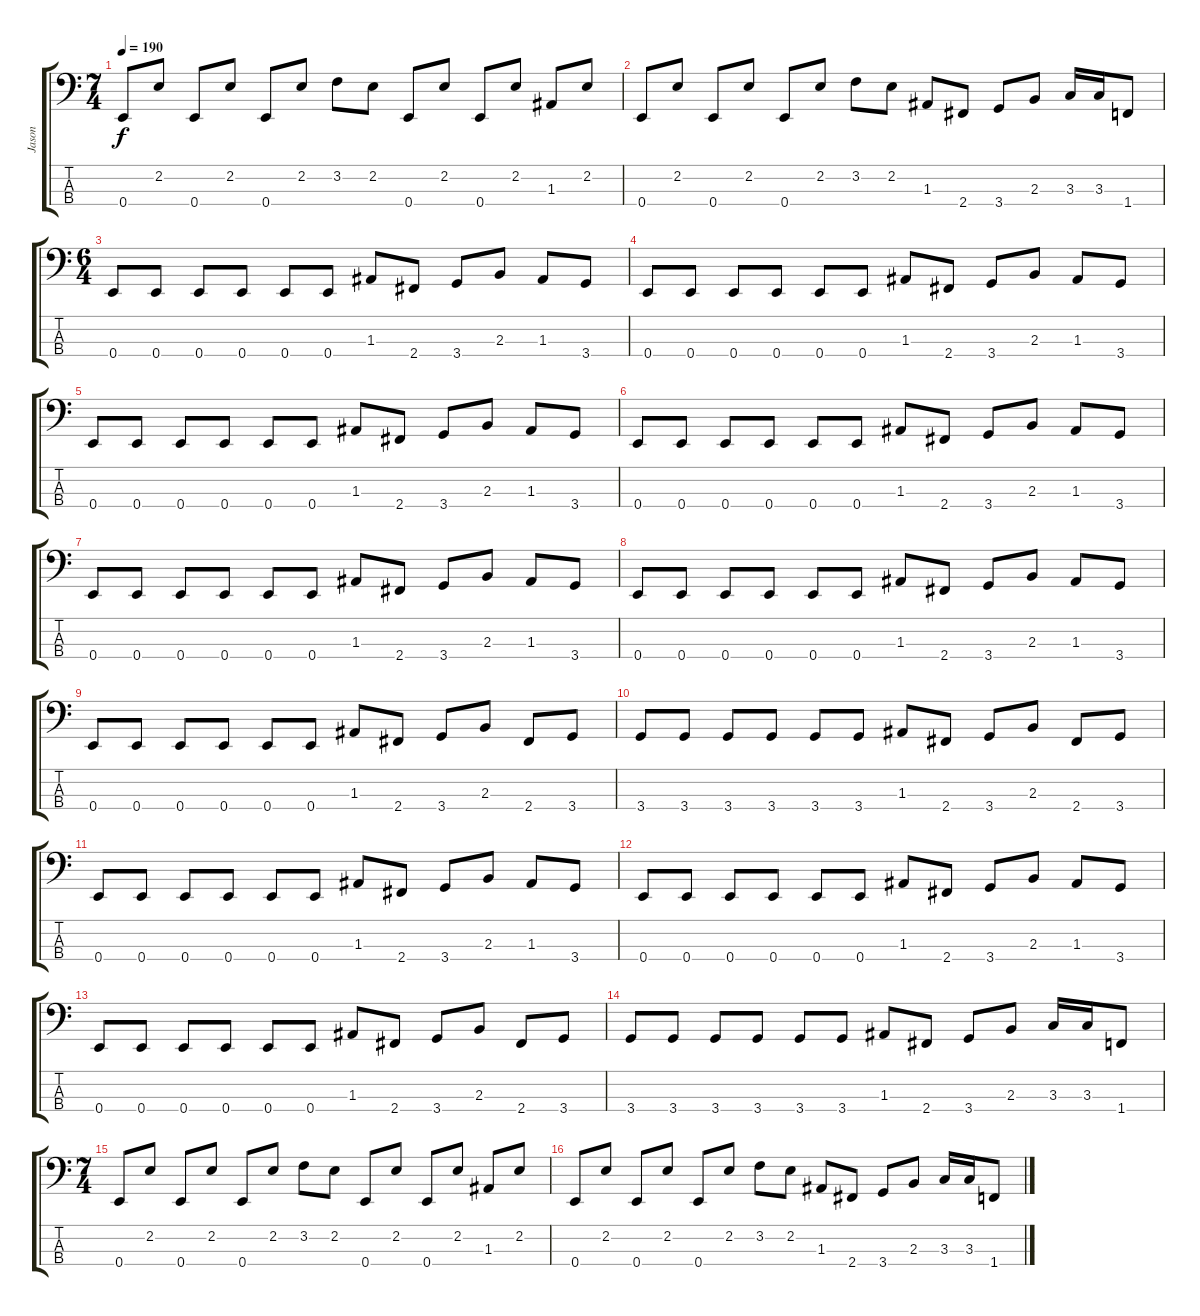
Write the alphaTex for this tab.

\track ("Jason" "Jason") {instrument electricbasspick}
\staff {score tabs}
\tuning (G2 D2 A1 E1) {hide}
\ts (7 4)
\tempo 190
\clef f4
\ks c
0.4.8{dy f} 2.2.8 0.4.8 2.2.8 0.4.8 2.2.8 3.2.8 2.2.8 0.4.8 2.2.8 0.4.8 2.2.8 1.3.8 2.2.8 |
0.4.8 2.2.8 0.4.8 2.2.8 0.4.8 2.2.8 3.2.8 2.2.8 1.3.8 2.4.8 3.4.8 2.3.8 3.3.16 3.3.16 1.4.8 |
\ts (6 4)
0.4.8 0.4.8 0.4.8 0.4.8 0.4.8 0.4.8 1.3.8 2.4.8 3.4.8 2.3.8 1.3.8 3.4.8 |
0.4.8 0.4.8 0.4.8 0.4.8 0.4.8 0.4.8 1.3.8 2.4.8 3.4.8 2.3.8 1.3.8 3.4.8 |
0.4.8 0.4.8 0.4.8 0.4.8 0.4.8 0.4.8 1.3.8 2.4.8 3.4.8 2.3.8 1.3.8 3.4.8 |
0.4.8 0.4.8 0.4.8 0.4.8 0.4.8 0.4.8 1.3.8 2.4.8 3.4.8 2.3.8 1.3.8 3.4.8 |
0.4.8 0.4.8 0.4.8 0.4.8 0.4.8 0.4.8 1.3.8 2.4.8 3.4.8 2.3.8 1.3.8 3.4.8 |
0.4.8 0.4.8 0.4.8 0.4.8 0.4.8 0.4.8 1.3.8 2.4.8 3.4.8 2.3.8 1.3.8 3.4.8 |
0.4.8 0.4.8 0.4.8 0.4.8 0.4.8 0.4.8 1.3.8 2.4.8 3.4.8 2.3.8 2.4.8 3.4.8 |
3.4.8 3.4.8 3.4.8 3.4.8 3.4.8 3.4.8 1.3.8 2.4.8 3.4.8 2.3.8 2.4.8 3.4.8 |
0.4.8 0.4.8 0.4.8 0.4.8 0.4.8 0.4.8 1.3.8 2.4.8 3.4.8 2.3.8 1.3.8 3.4.8 |
0.4.8 0.4.8 0.4.8 0.4.8 0.4.8 0.4.8 1.3.8 2.4.8 3.4.8 2.3.8 1.3.8 3.4.8 |
0.4.8 0.4.8 0.4.8 0.4.8 0.4.8 0.4.8 1.3.8 2.4.8 3.4.8 2.3.8 2.4.8 3.4.8 |
3.4.8 3.4.8 3.4.8 3.4.8 3.4.8 3.4.8 1.3.8 2.4.8 3.4.8 2.3.8 3.3.16 3.3.16 1.4.8 |
\ts (7 4)
0.4.8 2.2.8 0.4.8 2.2.8 0.4.8 2.2.8 3.2.8 2.2.8 0.4.8 2.2.8 0.4.8 2.2.8 1.3.8 2.2.8 |
0.4.8 2.2.8 0.4.8 2.2.8 0.4.8 2.2.8 3.2.8 2.2.8 1.3.8 2.4.8 3.4.8 2.3.8 3.3.16 3.3.16 1.4.8
